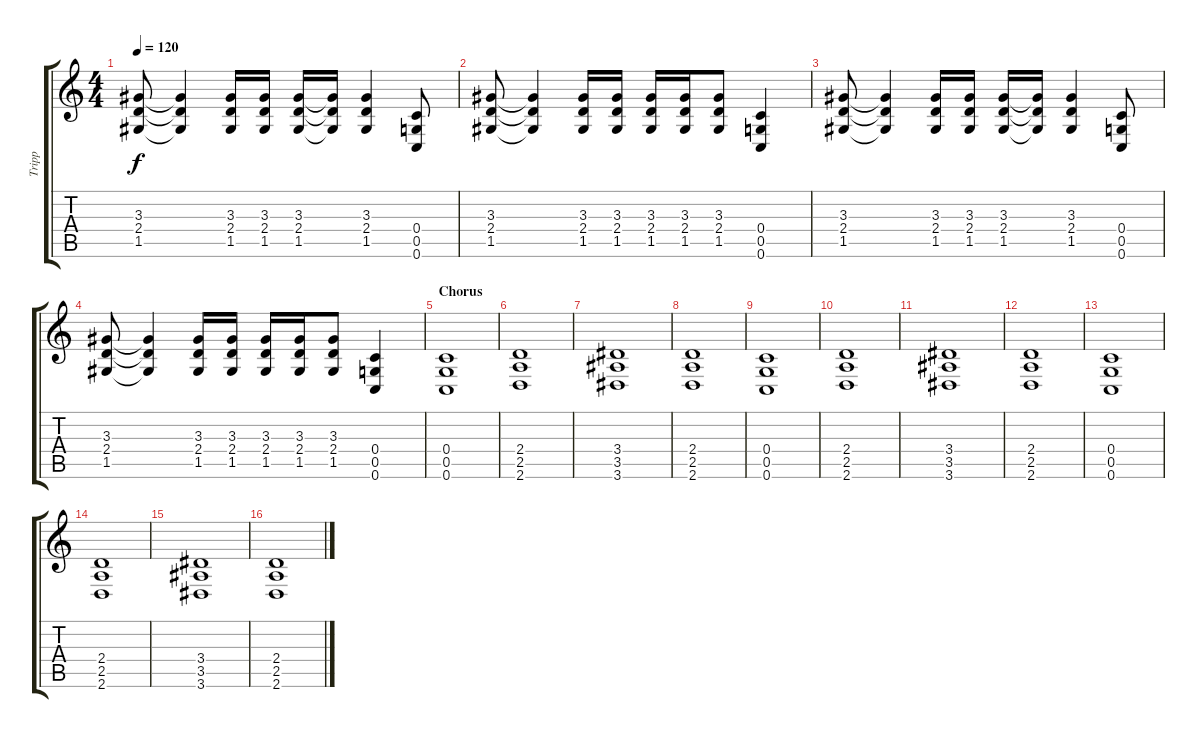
\track ("Tripp" "Tripp") {instrument distortionguitar}
\staff {score tabs}
\tuning (D4 A3 F3 C3 G2 C2) {hide}
\ts (4 4)
\tempo 120
\clef g2
\ks c
(3.3 2.4 1.5).8{dy f} (3.3{t} 2.4{t} 1.5{t}).4 (3.3 2.4 1.5).16 (3.3 2.4 1.5).16 (3.3 2.4 1.5).16 (3.3{t} 2.4{t} 1.5{t}).16 (3.3 2.4 1.5).4 (0.4 0.5 0.6).8 |
(3.3 2.4 1.5).8 (3.3{t} 2.4{t} 1.5{t}).4 (3.3 2.4 1.5).16 (3.3 2.4 1.5).16 (3.3 2.4 1.5).16 (3.3 2.4 1.5).16 (3.3 2.4 1.5).8 (0.4 0.5 0.6).4 |
(3.3 2.4 1.5).8 (3.3{t} 2.4{t} 1.5{t}).4 (3.3 2.4 1.5).16 (3.3 2.4 1.5).16 (3.3 2.4 1.5).16 (3.3{t} 2.4{t} 1.5{t}).16 (3.3 2.4 1.5).4 (0.4 0.5 0.6).8 |
(3.3 2.4 1.5).8 (3.3{t} 2.4{t} 1.5{t}).4 (3.3 2.4 1.5).16 (3.3 2.4 1.5).16 (3.3 2.4 1.5).16 (3.3 2.4 1.5).16 (3.3 2.4 1.5).8 (0.4 0.5 0.6).4 |
\section ("" "Chorus")
(0.4 0.5 0.6).1 |
(2.4 2.5 2.6).1 |
(3.4 3.5 3.6).1 |
(2.4 2.5 2.6).1 |
(0.4 0.5 0.6).1 |
(2.4 2.5 2.6).1 |
(3.4 3.5 3.6).1 |
(2.4 2.5 2.6).1 |
(0.4 0.5 0.6).1 |
(2.4 2.5 2.6).1 |
(3.4 3.5 3.6).1 |
(2.4 2.5 2.6).1
